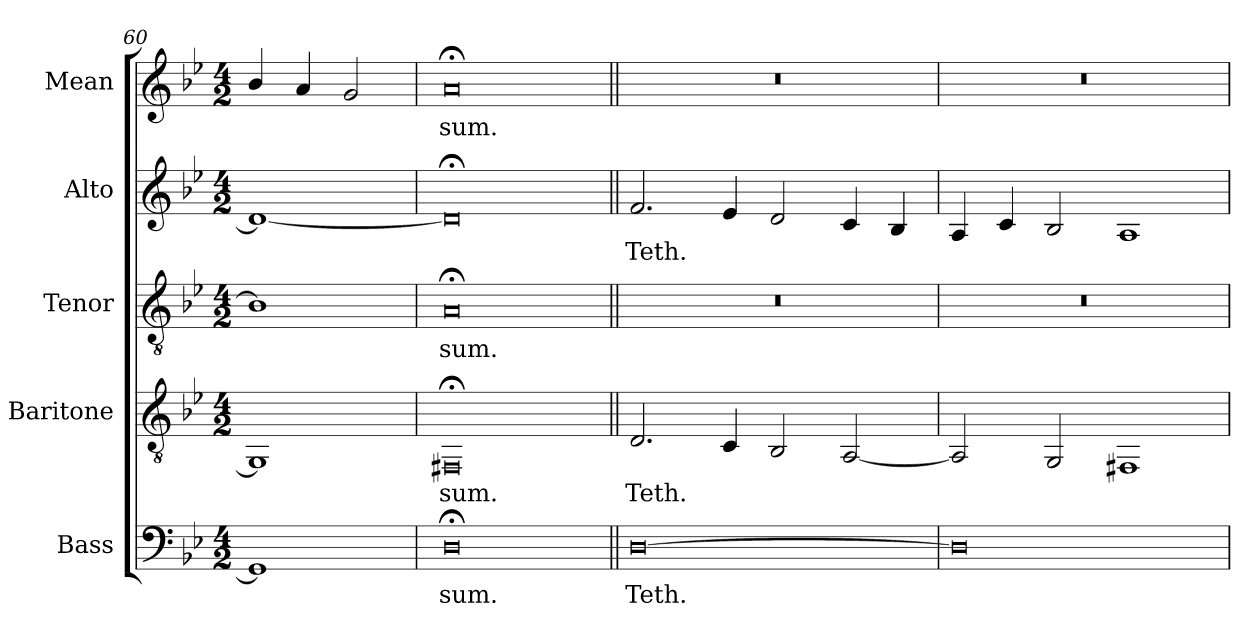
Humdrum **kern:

**kern	**text	**kern	**text	**kern	**text	**kern	**text	**kern	**text
*part5	*part5	*part4	*part4	*part3	*part3	*part2	*part2	*part1	*part1
*staff5	*staff5	*staff4	*staff4	*staff3	*staff3	*staff2	*staff2	*staff1	*staff1
*I"Bass	*	*I"Baritone	*	*I"Tenor	*	*I"Alto	*	*I"Mean	*
*I'B.	*	*I'Bar.	*	*I'T.	*	*I'T.	*	*I'A.	*
*clefF4	*	*clefGv2	*	*clefGv2	*	*clefG2	*	*clefG2	*
*	*	*	*	*ITrd7c12	*	*	*	*	*
*k[b-e-]	*	*k[b-e-]	*	*k[b-e-]	*	*k[b-e-]	*	*k[b-e-]	*
*B-:	*	*B-:	*	*B-:	*	*B-:	*	*B-:	*
*M4/2	*	*M4/2	*	*M4/2	*	*M4/2	*	*M4/2	*
=60	=60	=60	=60	=60	=60	=60	=60	=60	=60
1GGi]	.	1GGi]	.	1BB-i]	.	1di_	.	4b-i/	.
.	.	.	.	.	.	.	.	4ai/	.
.	.	.	.	.	.	.	.	2gi/	.
=61	=61	=61	=61	=61	=61	=61	=61	=61	=61
!	!LO:LY:b:color=#000000	!	!	!	!	!	!	!	!
!	!	!	!LO:LY:b:color=#000000	!	!	!	!	!	!
!	!	!	!	!	!LO:LY:b:color=#000000	!	!	!	!
!	!	!	!	!	!	!	!	!	!LO:LY:b:color=#000000
0D;i	-sum.	0FF#X;i	-sum.	0AA;i	-sum.	0d;i]	.	0a;i	-sum.
!!LO:PB:g=z
=62||	=62||	=62||	=62||	=62||	=62||	=62||	=62||	=62||	=62||
!	!LO:LY:b:color=#000000	!	!	!	!	!	!	!	!
!	!	!	!LO:LY:b:color=#000000	!LO:N:vis=1	!	!	!	!	!
!	!	!	!	!	!	!	!LO:LY:b:color=#000000	!LO:N:vis=1	!
[0Di	Teth.	2.Di/	Teth.	0r	.	2.fi/	Teth.	0r	.
.	.	4Ci/	.	.	.	4e-i/	.	.	.
.	.	2BB-i/	.	.	.	2di/	.	.	.
.	.	[2AAi/	.	.	.	4ci/	.	.	.
.	.	.	.	.	.	4B-i/	.	.	.
=63	=63	=63	=63	=63	=63	=63	=63	=63	=63
!	!	!	!	!LO:N:vis=1	!	!	!	!LO:N:vis=1	!
0Di]	.	2AAi/]	.	0r	.	4Ai/	.	0r	.
.	.	.	.	.	.	4ci/	.	.	.
.	.	2GGi/	.	.	.	2B-i/	.	.	.
.	.	1FF#Xi	.	.	.	1Ai	.	.	.
=	=	=	=	=	=	=	=	=	=
*-	*-	*-	*-	*-	*-	*-	*-	*-	*-
